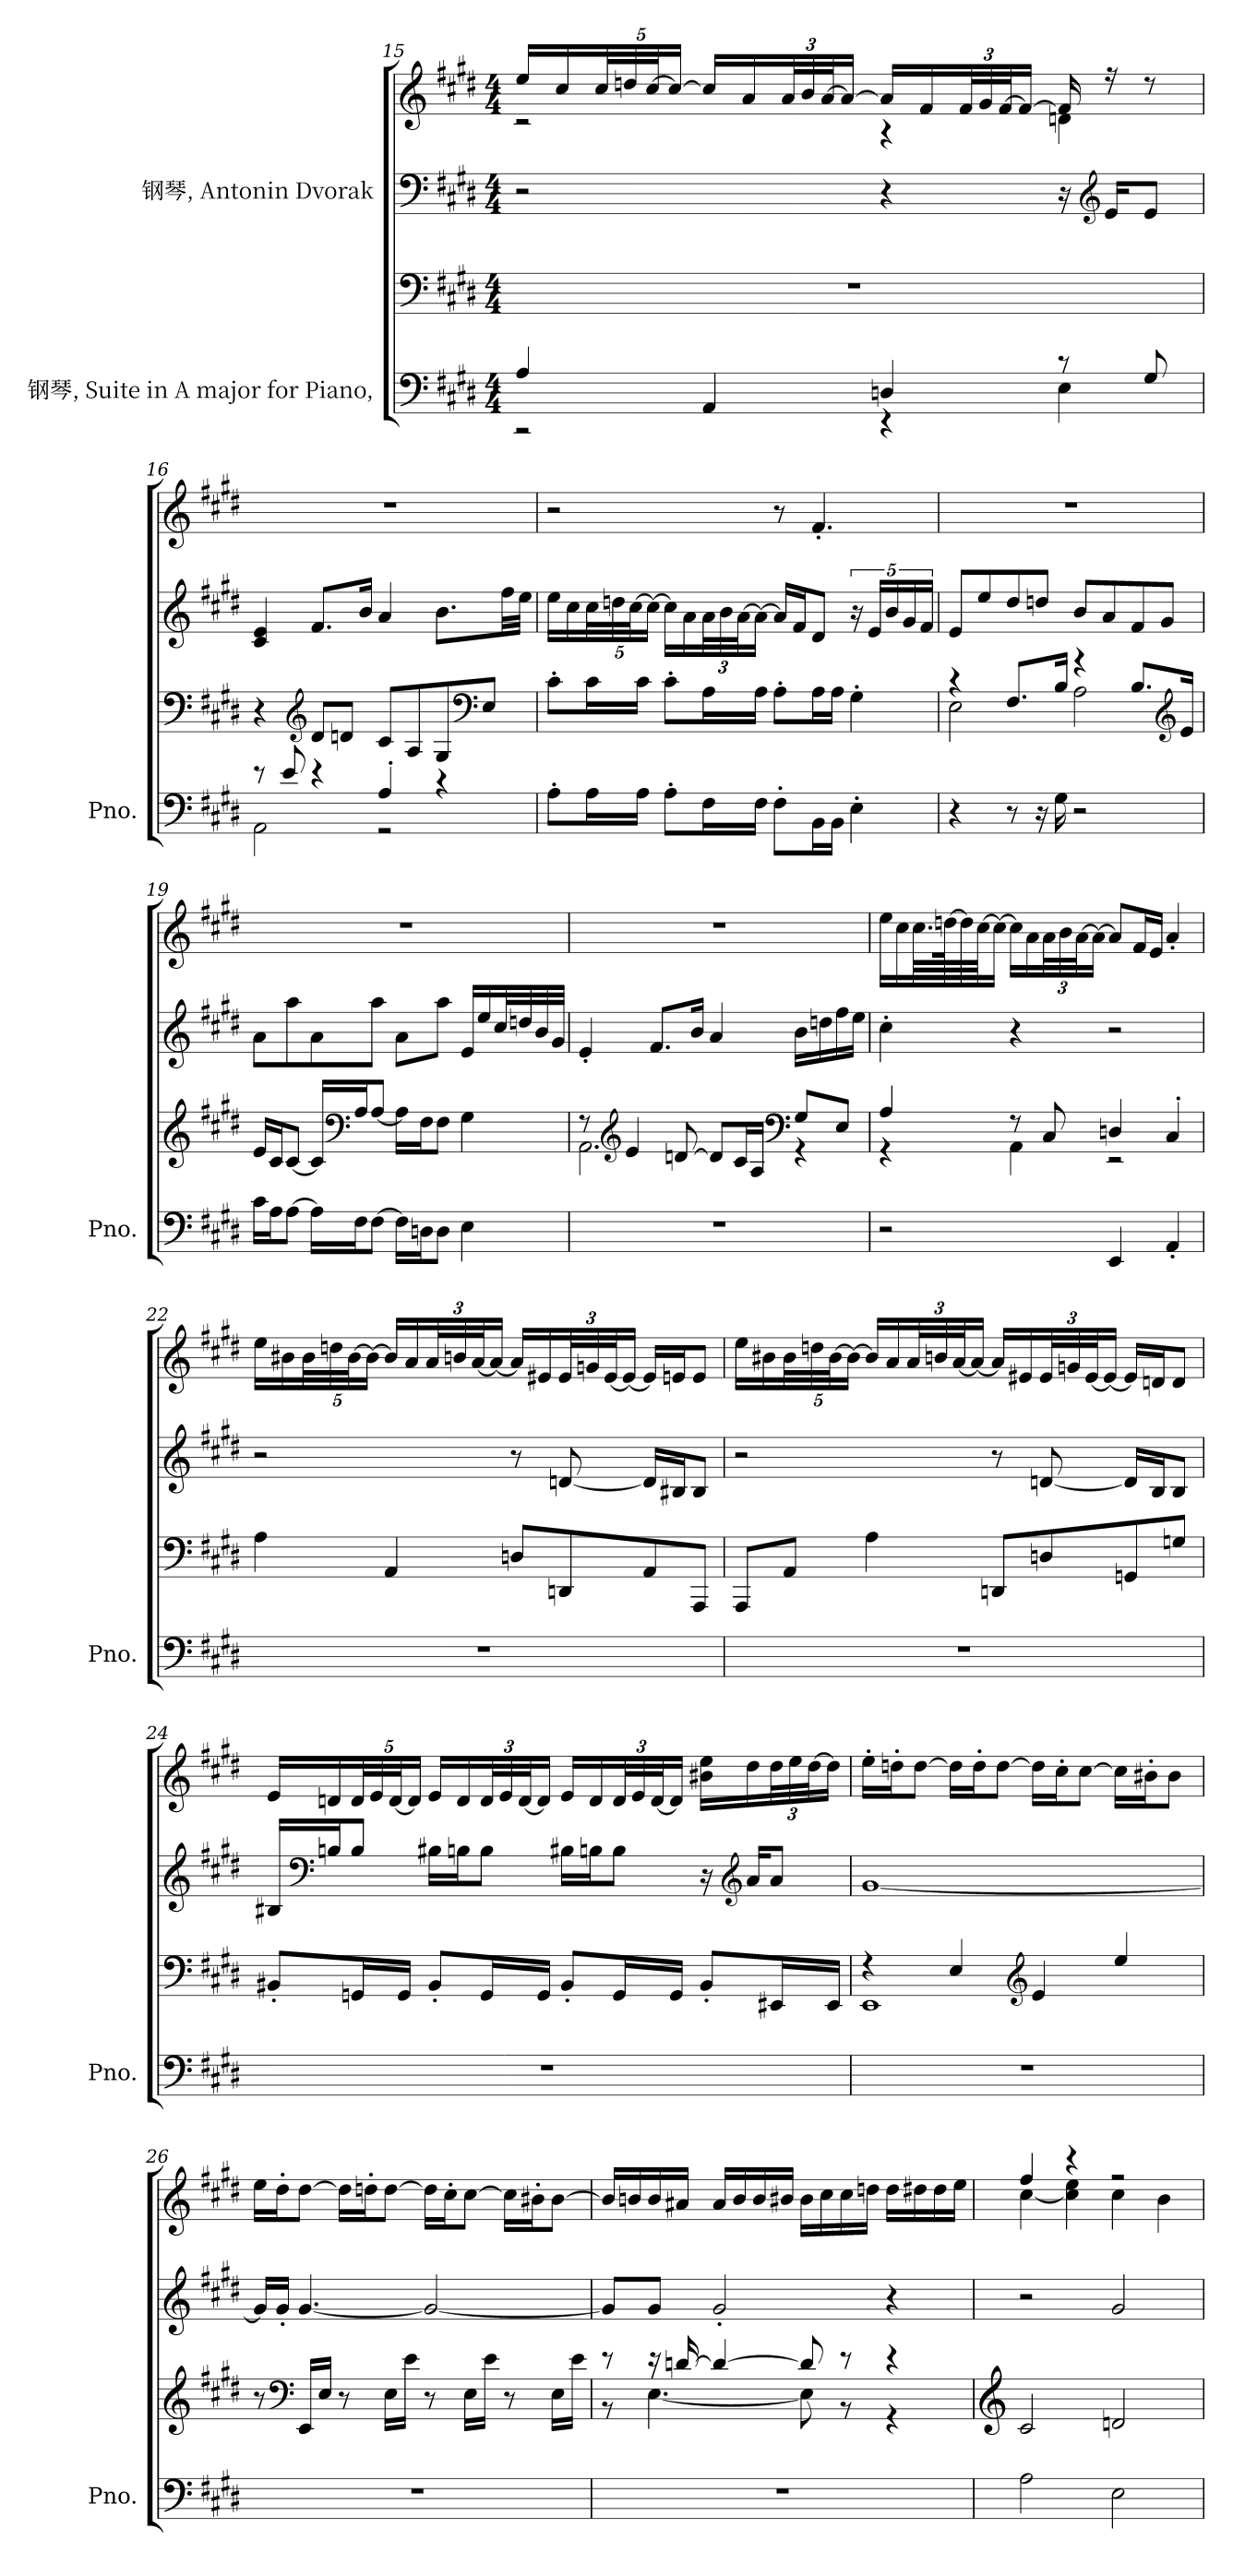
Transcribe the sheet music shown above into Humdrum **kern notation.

**kern	**kern	**kern	**kern
*part2	*part2	*part1	*part1
*staff4	*staff3	*staff2	*staff1
*I"钢琴, Suite in A major for Piano,	*	*I"钢琴, Antonin Dvorak	*
*I'Pno.	*	*	*
*clefF4	*clefF4	*clefF4	*clefG2
*k[f#c#g#d#]	*k[f#c#g#d#]	*k[f#c#g#d#]	*k[f#c#g#d#]
*M4/4	*M4/4	*M4/4	*M4/4
*MM78	*MM78	*MM78	*MM78
=15	=15	=15	=15
*^	*	*	*^
4A/	2r	1r	2r	16ee/LL	2r
.	.	.	.	16cc#/	.
*	*	*	*	*Xbrackettup	*
*	*	*	*	*MM73	*
.	.	.	.	40cc#/L	.
.	.	.	.	40ddn/	.
.	.	.	.	[40cc#/J	.
.	.	.	.	20cc#/JJ_	.
4AA/	.	.	.	16cc#/LL]	.
.	.	.	.	16a/	.
.	.	.	.	48a/L	.
.	.	.	.	48b/	.
.	.	.	.	[48a/J	.
.	.	.	.	16a/JJ_	.
4Dn/	4r	.	4r	16a/LL]	4r
.	.	.	.	16f#/	.
.	.	.	.	48f#/L	.
.	.	.	.	48g#/	.
.	.	.	.	[48f#/J	.
.	.	.	.	16f#/JJ_	.
8r	4E\	.	16r	16f#/]	4dn\
*	*	*	*clefG2	*	*
*	*	*	*	*MM74	*
.	.	.	16e/KL	16r	.
8G#/	.	.	8e/J	8r	.
*	*	*	*	*v	*v
!!LO:PB:g=z
=16	=16	=16	=16	=16
*	*	*	*	*MM78
8r	2AA\	4r	4c#/ 4e/	1r
8e/	.	.	.	.
*	*	*clefG2	*	*
4r	.	8d#/L	8.f#/L	.
.	.	8dn/J	.	.
.	.	.	16b/Jk	.
4A'/	2r	8c#/L	4a/	.
.	.	8A/	.	.
4r	.	8G#/	8.b\L	.
*	*	*clefF4	*	*
.	.	8E/J	.	.
.	.	.	32ff#\LL	.
.	.	.	32ee\JJJ	.
*v	*v	*	*	*
=17	=17	=17	=17
8A'\L	8c#'\L	16ee\LL	2r
.	.	16cc#\	.
*	*	*Xbrackettup	*
16A\L	16c#\L	40cc#\L	.
.	.	40ddn\	.
.	.	[40cc#\J	.
16A\JJ	16c#\JJ	.	.
.	.	20cc#\JJ_	.
8A'\L	8c#'\L	16cc#\LL]	.
.	.	16a\	.
16F#\L	16A\L	48a\L	.
.	.	48b\	.
.	.	[48a\J	.
16F#\JJ	16A\JJ	16a\JJ_	.
8F#'\L	8A'\L	16a/LL]	8r
.	.	16f#/J	.
16BB\L	16A\L	8d#/J	4.f#'/
16BB\JJ	16A\JJ	.	.
*	*	*brackettup	*
4E'\	4G#'\	20r	.
.	.	20e/LL	.
.	.	20b/	.
.	.	20g#/	.
.	.	20f#/JJ	.
!!LO:LB:g=z
=18	=18	=18	=18
*	*^	*	*
4r	4r	2E\	8e/L	1r
.	.	.	8ee/	.
8r	8.F#/L	.	8dd#/	.
16r	.	.	8ddn/J	.
16G#\	16B/Jk	.	.	.
2r	4r	2A\	8b/L	.
.	.	.	8a/	.
.	8.B/L	.	8f#/	.
.	.	.	8g#/J	.
*	*clefG2	*	*	*
.	16e/Jk	.	.	.
*	*v	*v	*	*
=19	=19	=19	=19
16c#\LL	16e/LL	8a\L	1r
16A\J	16c#/J	.	.
[8A\J	[8c#/J	8aa\	.
16A\LL]	16c#/LL]	8a\	.
*	*clefF4	*	*
16F#\J	16A/J	.	.
[8F#\J	[8A/J	8aa\J	.
16F#\LL]	16A\LL]	8a\L	.
16Dn\J	16F#\J	.	.
8D\J	8F#\J	8aa\J	.
4E\	4G#\	16e/LL	.
.	.	16ee/	.
.	.	32cc#/L	.
.	.	32ddn/	.
.	.	32b/	.
.	.	32g#/JJJ	.
!!LO:LB:g=z
=20	=20	=20	=20
*	*	*	*MM78
*	*^	*	*
1r	8r	2.AA\	4e'/	1r
*	*clefG2	*	*	*
.	4e/	.	.	.
.	.	.	8.f#/L	.
.	[8dn/	.	.	.
.	.	.	16b/Jk	.
.	8d/L]	.	4a/	.
.	16c#/L	.	.	.
.	16A/JJ	.	.	.
*	*clefF4	*	*	*
.	8G#/L	4r	16b\LL	.
.	.	.	16ddn\	.
.	8E/J	.	16ff#\	.
.	.	.	16ee\JJ	.
=21	=21	=21	=21	=21
2r	4A/	4r	4cc#'\	16ee\LL
.	.	.	.	16cc#\
.	.	.	.	64.cc#\LL
.	.	.	.	[128ddn\K
.	.	.	.	64dd\]
.	.	.	.	[64cc#\JJ
.	.	.	.	16cc#\JJ_
.	8r	4AA\	4r	16cc#\LL]
.	.	.	.	16a\
.	8C#/	.	.	48a\L
.	.	.	.	48b\
.	.	.	.	[48a\J
.	.	.	.	16a\JJ_
4EE/	4Dn/	2r	2r	8a/L]
.	.	.	.	16f#/L
.	.	.	.	16e/JJ
*	*	*	*	*MM76
4AA'/	4C#'/	.	.	4a'/
*	*v	*v	*	*
!!LO:PB:g=z
=22	=22	=22	=22
*	*	*	*MM78
1r	4A\	2r	16ee\LL
.	.	.	16b#X\
.	.	.	40b#\L
.	.	.	40ddn\
.	.	.	[40b#\J
.	.	.	20b#\JJ_
.	4AA/	.	16b#/LL]
.	.	.	16a/
.	.	.	48a/L
.	.	.	48bn/
.	.	.	[48a/J
.	.	.	16a/JJ_
.	8Dn/L	8r	16a/LL]
.	.	.	16e#X/
.	8DDn/	[8dn/	48e#/L
.	.	.	48gn/
.	.	.	[48e#/J
.	.	.	16e#/JJ_
.	8AA/	16d/LL]	16e#/LL]
.	.	16B#X/J	16en/J
*	*	*	*MM76
.	8AAA/J	8B#/J	8e/J
!!LO:LB:g=z
=23	=23	=23	=23
*	*	*	*MM78
1r	8AAA/L	2r	16ee\LL
.	.	.	16b#X\
.	8AA/J	.	40b#\L
.	.	.	40ddn\
.	.	.	[40b#\J
.	.	.	20b#\JJ_
.	4A\	.	16b#/LL]
.	.	.	16a/
.	.	.	48a/L
.	.	.	48bn/
.	.	.	[48a/J
.	.	.	16a/JJ_
.	8DDn/L	8r	16a/LL]
.	.	.	16e#X/
.	8Dn/	[8dn/	48e#/L
.	.	.	48gn/
.	.	.	[48e#/J
.	.	.	16e#/JJ_
.	8GGn/	16d/LL]	16e#/LL]
.	.	16B/J	16dn/J
*	*	*	*MM76
.	8Gn/J	8B/J	8d/J
!!LO:LB:g=z
=24	=24	=24	=24
*	*	*	*MM78
1r	8BB#X'/L	16B#X/LL	16e/LL
*	*	*clefF4	*
.	.	16Bn/J	16dn/
.	16GGn/L	8B/J	40d/L
.	.	.	40e/
.	.	.	[40d/J
.	16GG/JJ	.	.
.	.	.	20d/JJ]
.	8BB#'/L	16B#X\LL	16e/LL
.	.	16Bn\J	16d/
.	16GG/L	8B\J	48d/L
.	.	.	48e/
.	.	.	[48d/J
.	16GG/JJ	.	16d/JJ]
.	8BB#'/L	16B#X\LL	16e/LL
.	.	16Bn\J	16d/
.	16GG/L	8B\J	48d/L
.	.	.	48e/
.	.	.	[48d/J
.	16GG/JJ	.	16d/JJ]
.	8BB#'/L	16r	16b#X\ 16ee\LL
*	*	*clefG2	*
.	.	16a/KL	16dd#\
.	16EE#X/L	8a/J	48dd#\L
.	.	.	48ee\
.	.	.	[48dd#\J
.	16EE#/JJ	.	16dd#\JJ]
!!LO:PB:g=z
=25	=25	=25	=25
*	*^	*	*
1r	4r	1EE	[1g#	16ee'\LL
.	.	.	.	16ddn'\J
.	.	.	.	[8dd\J
.	4E/	.	.	16dd\LL]
.	.	.	.	16dd'\J
.	.	.	.	[8dd\J
*	*clefG2	*	*	*
.	4e/	.	.	16dd\LL]
.	.	.	.	16cc#'\J
.	.	.	.	[8cc#\J
.	4ee/	.	.	16cc#\LL]
.	.	.	.	16b#X'\J
.	.	.	.	8b#\J
*	*v	*v	*	*
=26	=26	=26	=26
1r	8r	16g#/LL]	16ee\LL
.	.	16g#'/JJ	16dd#'\J
*	*clefF4	*	*
.	16EE/LL	[4.g#/	[8dd#\J
.	16E/JJ	.	.
.	8r	.	16dd#\LL]
.	.	.	16ddn'\J
.	16E\LL	.	[8dd\J
.	16e\JJ	.	.
.	8r	2g#/_	16dd\LL]
.	.	.	16cc#'\J
.	16E\LL	.	[8cc#\J
.	16e\JJ	.	.
.	8r	.	16cc#\LL]
.	.	.	16b#X'\J
.	16E\LL	.	[8b#\J
.	16e\JJ	.	.
!!LO:LB:g=z
=27	=27	=27	=27
*	*	*	*MM68
*	*^	*	*
1r	8r	8r	8g#/L]	16b#/LL]
.	.	.	.	16bn/
.	16r	[4.E\	8g#/J	16b/
.	[16dn/	.	.	16a#X/JJ
.	4d/_	.	2g#'/	16a#/LL
.	.	.	.	16b/
.	.	.	.	16b/
.	.	.	.	16b#X/JJ
.	8d/]	8E\]	.	16b#\LL
.	.	.	.	16cc#\
.	8r	8r	.	16cc#\
.	.	.	.	16ddn\JJ
.	4r	4r	4r	16dd\LL
.	.	.	.	16dd#X\
.	.	.	.	16dd#\
.	.	.	.	16ee\JJ
*	*v	*v	*	*
=28	=28	=28	=28
*	*clefG2	*	*
*	*	*	*MM78
*	*	*	*^
2A\	2c#/	2r	4ff#/	[4cc#\
.	.	.	4r	4cc#\] 4ee\
*	*	*	*MM79	*
2E\	2dn/	2g#/	2r	4cc#\
.	.	.	.	4b\
*	*	*	*v	*v
=	=	=	=
*-	*-	*-	*-
